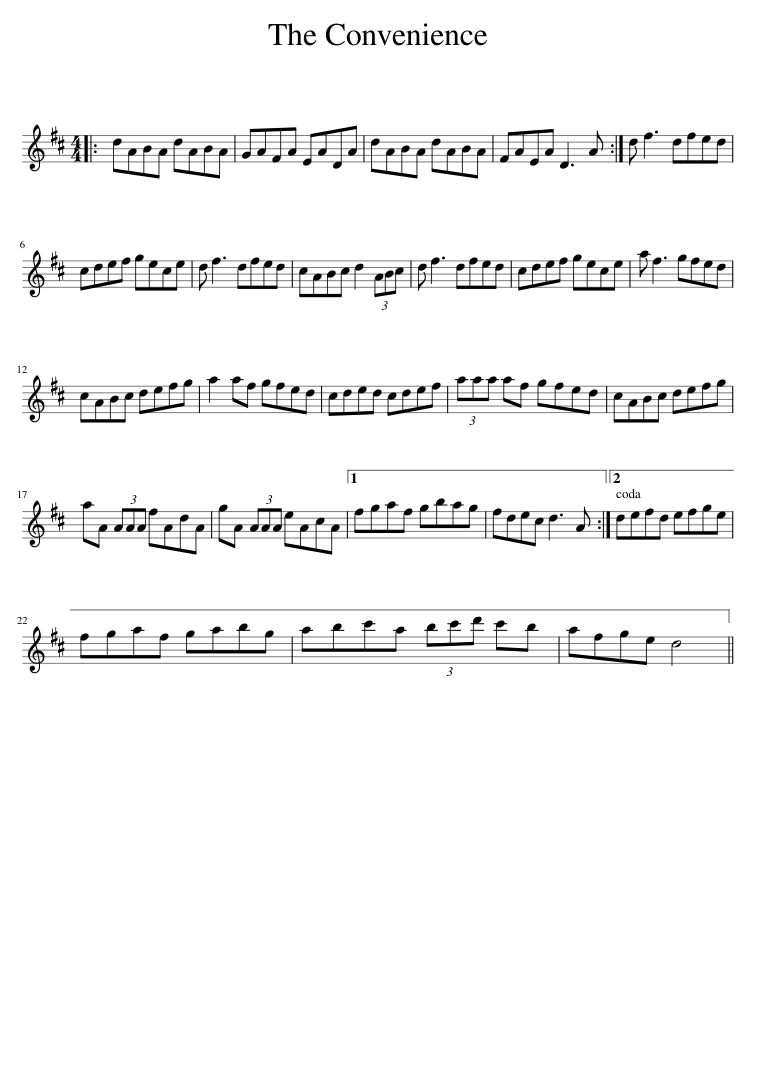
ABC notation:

X:1
L:1/8
M:4/4
I:linebreak $
K:D
V:1 treble
V:1
|: dABA dABA | GAFA EADA | dABA dABA | FAEA D3 A :| d f3 dfed |$ %5
 cdef gece | d f3 dfed | cABc d2 (3ABc | d f3 dfed | cdef gece | %10
 a f3 gfed |$ cABc defg | a2 af gfed | cded cdef | (3aaa af gfed | %15
 cABc defg |$ aA (3AAA fAdA | gA (3AAA eAcA |1 fgaf gbag | fdec d3 A :|2 %20
 defd efge |$ fgaf gabg | abc'a (3bc'd' c'b | afge d4 || %24
